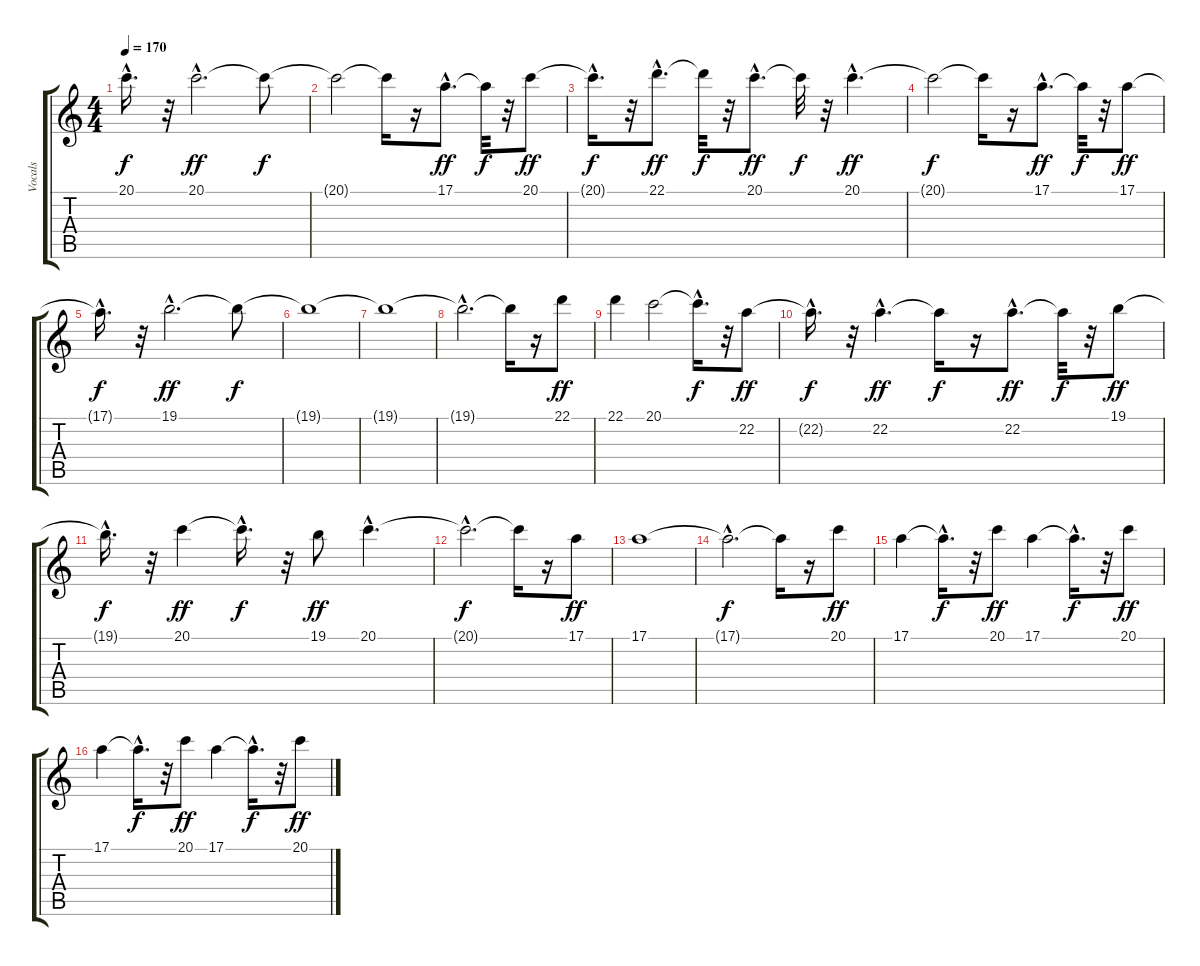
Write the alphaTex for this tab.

\track ("Vocals" "Vocals") {instrument choiraahs}
\staff {score tabs}
\tuning (E4 B3 G3 D3 A2 E2) {hide}
\ts (4 4)
\tempo 170
\clef g2
\ks c
20.1{hac t}.16{d dy f} r.32 20.1{hac}.2{d dy ff} 20.1{t}.8{dy f} |
20.1{t}.2 20.1{t}.16 r.16 17.1{hac}.8{d dy ff} 17.1{t}.32{dy f} r.32 20.1.8{dy ff} |
20.1{hac t}.16{d dy f} r.32 22.1{hac}.8{d dy ff} 22.1{t}.32{dy f} r.32 20.1{hac}.8{d dy ff} 20.1{t}.32{dy f} r.32 20.1{hac}.4{d dy ff} |
20.1{t}.2{dy f} 20.1{t}.16 r.16 17.1{hac}.8{d dy ff} 17.1{t}.32{dy f} r.32 17.1.8{dy ff} |
17.1{hac t}.16{d dy f} r.32 19.1{hac}.2{d dy ff} 19.1{t}.8{dy f} |
19.1{t}.1 |
19.1{t}.1 |
19.1{hac t}.2{d} 19.1{t}.16 r.16 22.1.8{dy ff} |
22.1.4 20.1.2 20.1{hac t}.16{d dy f} r.32 22.2.8{dy ff} |
22.2{hac t}.16{d dy f} r.32 22.2{hac}.4{d dy ff} 22.2{t}.16{dy f} r.16 22.2{hac}.8{d dy ff} 22.2{t}.32{dy f} r.32 19.1.8{dy ff} |
19.1{hac t}.16{d dy f} r.32 20.1.4{dy ff} 20.1{hac t}.16{d dy f} r.32 19.1.8{dy ff} 20.1{hac}.4{d} |
20.1{hac t}.2{d dy f} 20.1{t}.16 r.16 17.1.8{dy ff} |
17.1.1 |
17.1{hac t}.2{d dy f} 17.1{t}.16 r.16 20.1.8{dy ff} |
17.1.4 17.1{hac t}.16{d dy f} r.32 20.1.8{dy ff} 17.1.4 17.1{hac t}.16{d dy f} r.32 20.1.8{dy ff} |
17.1.4 17.1{hac t}.16{d dy f} r.32 20.1.8{dy ff} 17.1.4 17.1{hac t}.16{d dy f} r.32 20.1.8{dy ff}
